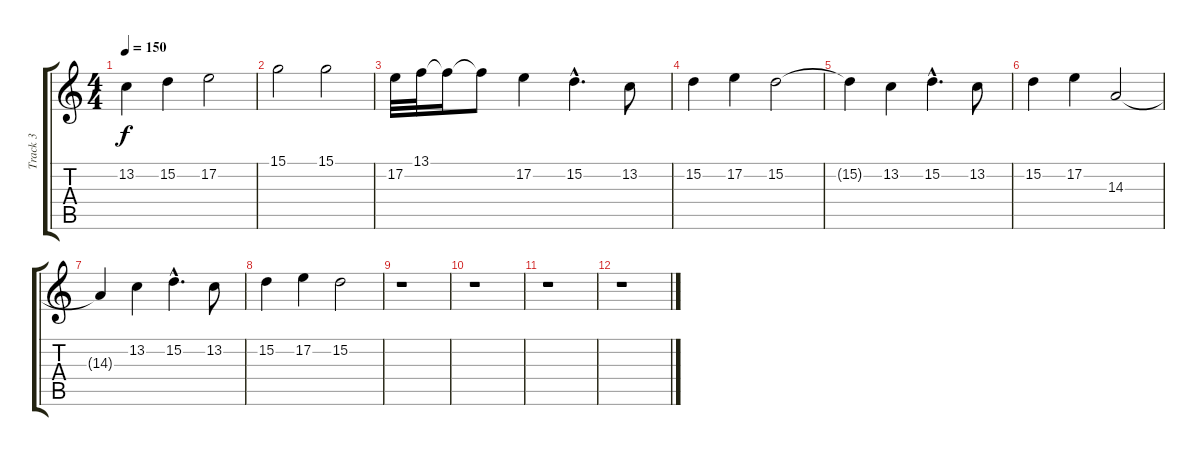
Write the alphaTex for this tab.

\track ("Track 3" "Track 3") {instrument bagpipe}
\staff {score tabs}
\tuning (E4 B3 G3 D3 A2 E2) {hide}
\ts (4 4)
\tempo 150
\clef g2
\ks c
13.2.4{dy f instrument bagpipe} 15.2.4 17.2.2 |
15.1.2 15.1.2 |
17.2.32 13.1.32 13.1{t}.16 13.1{t}.8 17.2.4 15.2{hac}.4{d} 13.2.8 |
15.2.4 17.2.4 15.2.2 |
15.2{t}.4 13.2.4 15.2{hac}.4{d} 13.2.8 |
15.2.4 17.2.4 14.3.2 |
14.3{t}.4 13.2.4 15.2{hac}.4{d} 13.2.8 |
15.2.4 17.2.4 15.2.2 |
r.1 |
r.1 |
r.1 |
r.1
